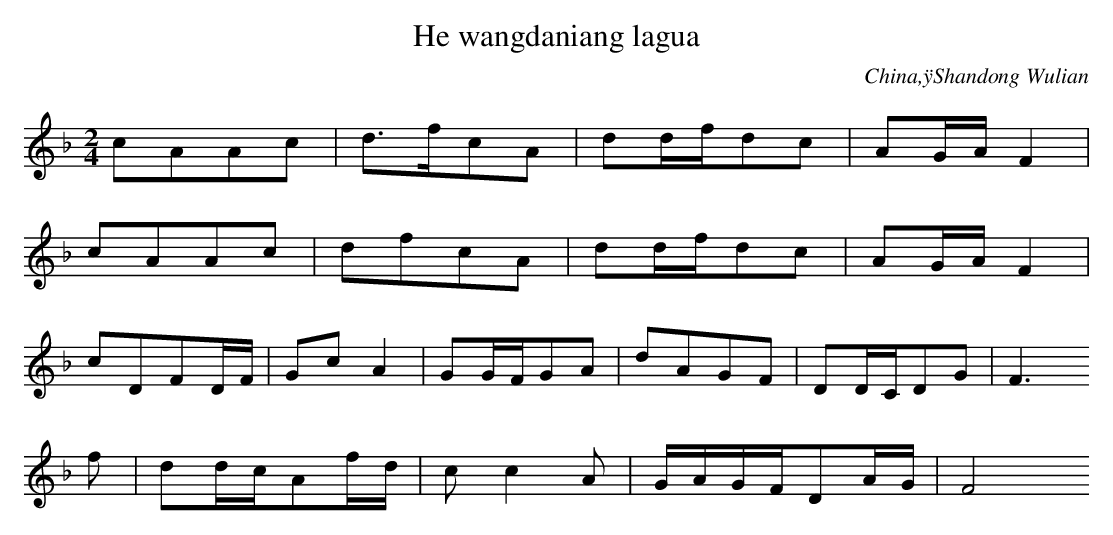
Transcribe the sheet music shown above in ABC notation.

X:1
T: He wangdaniang lagua
O: China,ÿShandong Wulian
M: 2/4
L: 1/16
K: F
c2A2A2c2 | d3fc2A2 | d2dfd2c2 | A2GAF4 |
c2A2A2c2 | d2f2c2A2 | d2dfd2c2 | A2GAF4 |
c2D2F2DF | G2c2A4 | G2GFG2A2 | d2A2G2F2 | D2DCD2G2 | F6
f2 | d2dcA2fd | c2c4A2 | GAGFD2AG | F8
